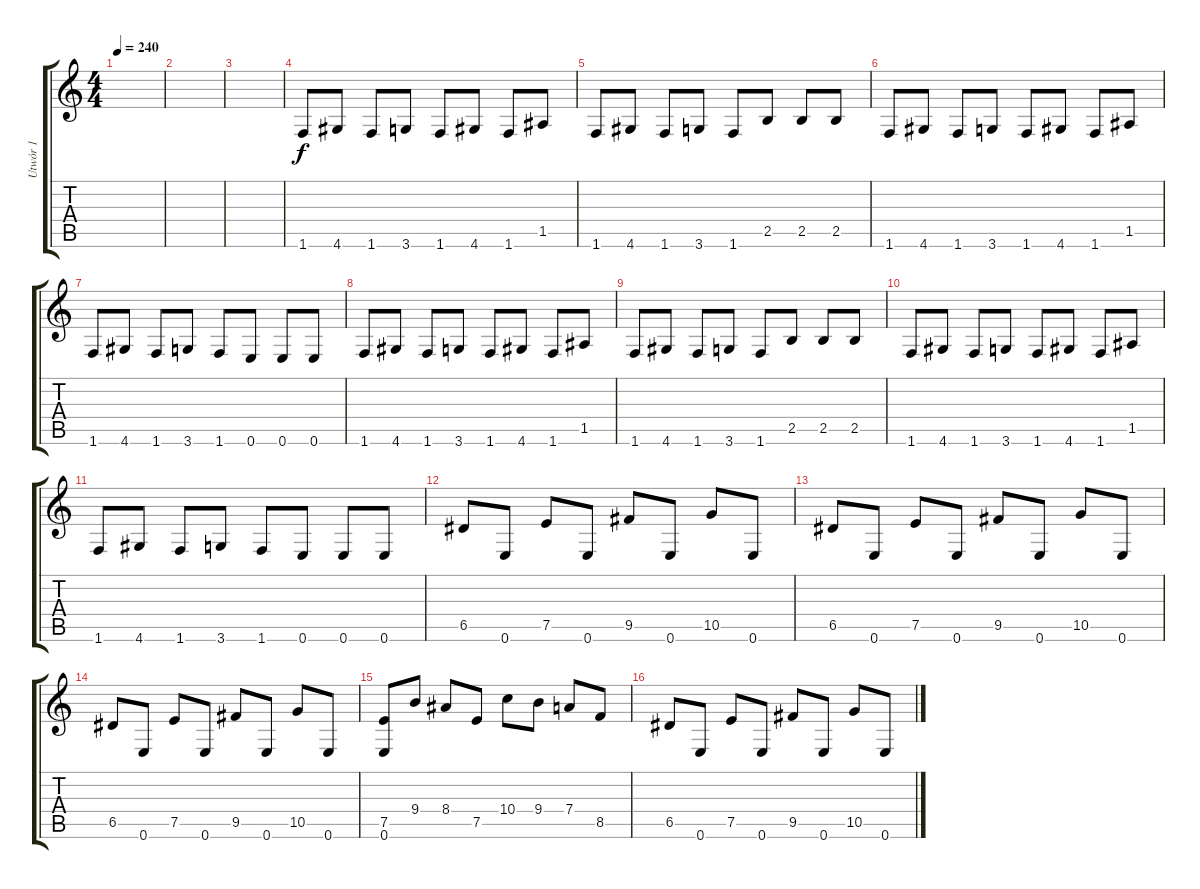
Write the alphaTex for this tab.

\track ("Utwór 1" "Utwór 1") {instrument distortionguitar}
\staff {score tabs}
\tuning (E4 B3 G3 D3 A2 E2) {hide}
\ts (4 4)
\tempo 240
\clef g2
\ks c
|
|
|
1.6.8 4.6.8 1.6.8 3.6.8 1.6.8 4.6.8 1.6.8 1.5.8 |
1.6.8 4.6.8 1.6.8 3.6.8 1.6.8 2.5.8 2.5.8 2.5.8 |
1.6.8 4.6.8 1.6.8 3.6.8 1.6.8 4.6.8 1.6.8 1.5.8 |
1.6.8 4.6.8 1.6.8 3.6.8 1.6.8 0.6.8 0.6.8 0.6.8 |
1.6.8 4.6.8 1.6.8 3.6.8 1.6.8 4.6.8 1.6.8 1.5.8 |
1.6.8 4.6.8 1.6.8 3.6.8 1.6.8 2.5.8 2.5.8 2.5.8 |
1.6.8 4.6.8 1.6.8 3.6.8 1.6.8 4.6.8 1.6.8 1.5.8 |
1.6.8 4.6.8 1.6.8 3.6.8 1.6.8 0.6.8 0.6.8 0.6.8 |
6.5.8 0.6.8 7.5.8 0.6.8 9.5.8 0.6.8 10.5.8 0.6.8 |
6.5.8 0.6.8 7.5.8 0.6.8 9.5.8 0.6.8 10.5.8 0.6.8 |
6.5.8 0.6.8 7.5.8 0.6.8 9.5.8 0.6.8 10.5.8 0.6.8 |
(7.5 0.6).8 9.4.8 8.4.8 7.5.8 10.4.8 9.4.8 7.4.8 8.5.8 |
6.5.8 0.6.8 7.5.8 0.6.8 9.5.8 0.6.8 10.5.8 0.6.8
